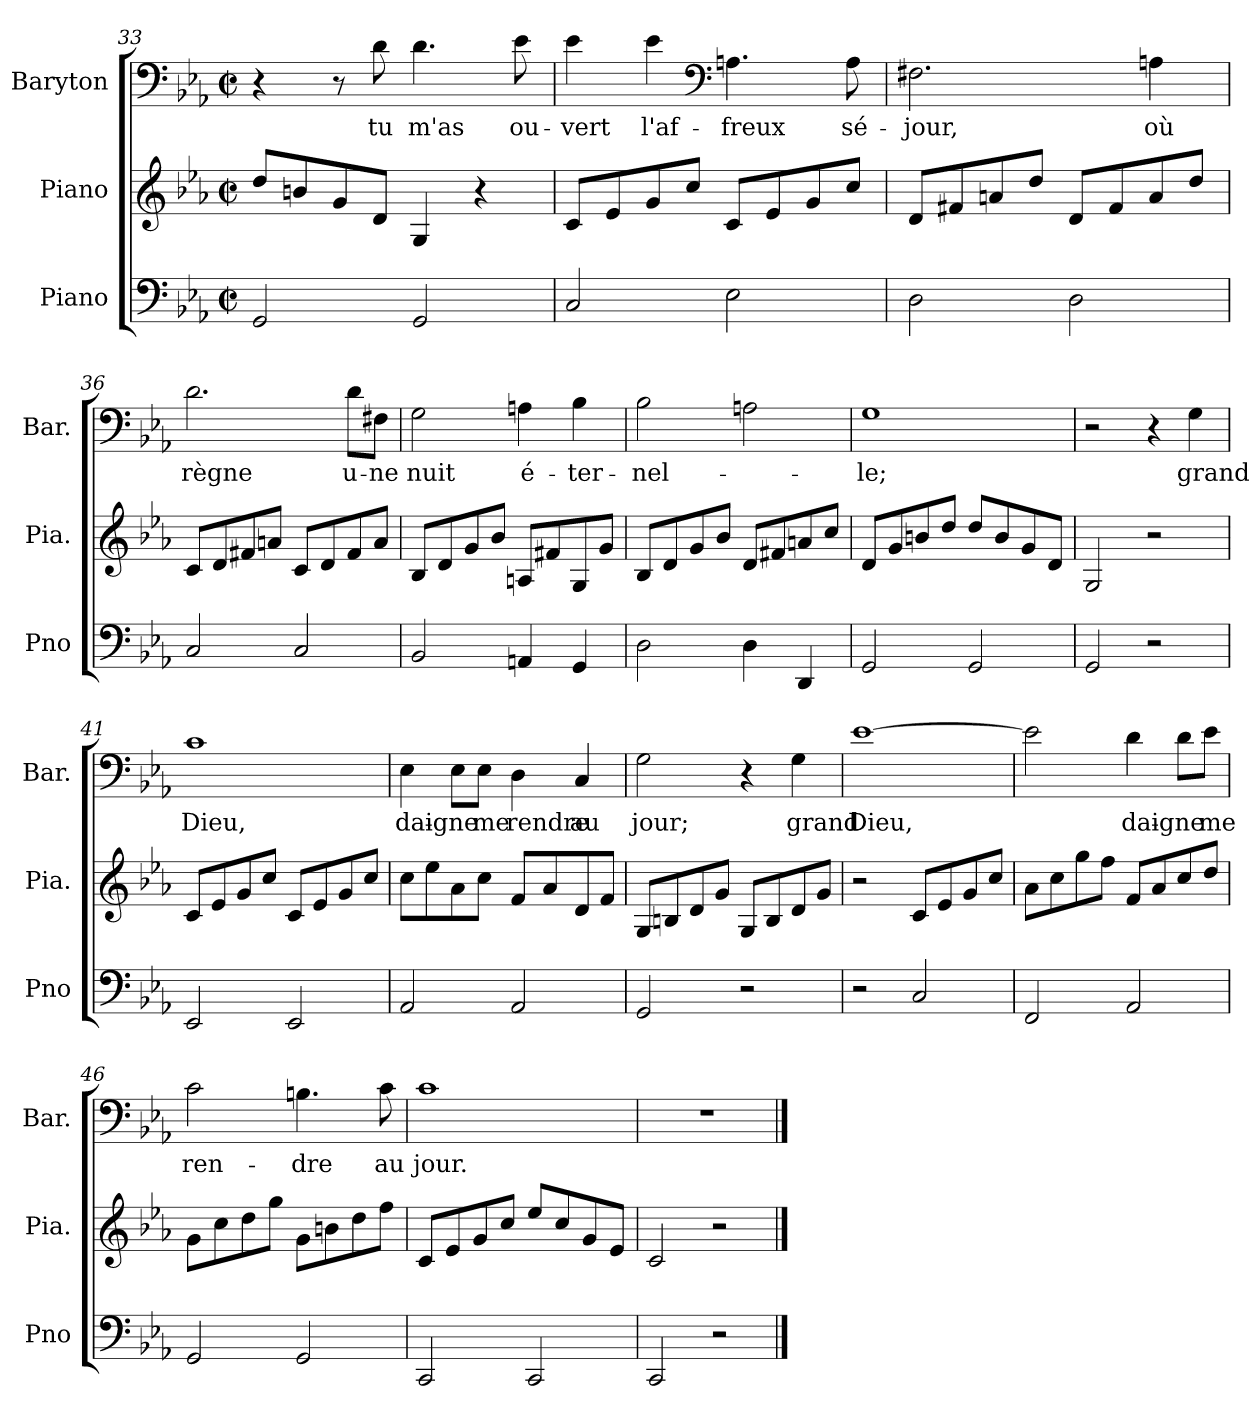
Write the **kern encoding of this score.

**kern	**kern	**kern	**text
*part3	*part2	*part1	*part1
*staff3	*staff2	*staff1	*staff1
*I"Piano	*I"Piano	*I"Baryton	*
*I'Pno	*I'Pia.	*I'Bar.	*
!!LO:LB:g=z
*clefF4	*clefG2	*clefF4	*
*k[b-e-a-]	*k[b-e-a-]	*k[b-e-a-]	*
*M2/2	*M2/2	*M2/2	*
*met(c|)	*met(c|)	*met(c|)	*
=33	=33	=33	=33
2GG/	8dd/L	4r	.
.	8bn/	.	.
.	8g/	8r	.
!	!	!	!LO:LY:b
.	8d/J	8d\	tu
!	!	!	!LO:LY:b
2GG/	4G/	4.d\	m'as
.	4r	.	.
!	!	!	!LO:LY:b
.	.	8e-\	ou-
=34	=34	=34	=34
!	!	!	!LO:LY:b
2C/	8c/L	4e-\	-vert
.	8e-/	.	.
!	!	!	!LO:LY:b
.	8g/	4e-\	l'af-
.	8cc/J	.	.
*	*	*clefF4	*
!	!	!	!LO:LY:b
2E-\	8c/L	4.An\	-freux
.	8e-/	.	.
.	8g/	.	.
!	!	!	!LO:LY:b
.	8cc/J	8A\	sé-
=35	=35	=35	=35
!	!	!	!LO:LY:b
2D\	8d/L	2.F#X\	-jour,
.	8f#X/	.	.
.	8an/	.	.
.	8dd/J	.	.
2D\	8d/L	.	.
.	8f#/	.	.
!	!	!	!LO:LY:b
.	8a/	4An\	où
.	8dd/J	.	.
=36	=36	=36	=36
!	!	!	!LO:LY:b
2C/	8c/L	2.d\	règne
.	8d/	.	.
.	8f#X/	.	.
.	8an/J	.	.
2C/	8c/L	.	.
.	8d/	.	.
!	!	!	!LO:LY:b
.	8f#/	8d\L	u-
!	!	!	!LO:LY:b
.	8a/J	8F#X\J	-ne
!!LO:PB:g=z
=37	=37	=37	=37
!	!	!	!LO:LY:b
2BB-/	8B-/L	2G\	nuit
.	8d/	.	.
.	8g/	.	.
.	8b-/J	.	.
!	!	!	!LO:LY:b
4AAn/	8An/L	4An\	é-
.	8f#X/	.	.
!	!	!	!LO:LY:b
4GG/	8G/	4B-\	-ter-
.	8g/J	.	.
=38	=38	=38	=38
!	!	!	!LO:LY:b
2D\	8B-/L	2B-\	-nel-
.	8d/	.	.
.	8g/	.	.
.	8b-/J	.	.
4D\	8d/L	2An\	.
.	8f#X/	.	.
4DD/	8an/	.	.
.	8cc/J	.	.
=39	=39	=39	=39
!	!	!	!LO:LY:b
2GG/	8d/L	1G	-le;
.	8g/	.	.
.	8bn/	.	.
.	8dd/J	.	.
2GG/	8dd/L	.	.
.	8b/	.	.
.	8g/	.	.
.	8d/J	.	.
=40	=40	=40	=40
2GG/	2G/	2r	.
2r	2r	4r	.
!	!	!	!LO:LY:b
.	.	4G\	grand
!!LO:LB:g=z
=41	=41	=41	=41
!	!	!	!LO:LY:b
2EE-/	8c/L	1c	Dieu,
.	8e-/	.	.
.	8g/	.	.
.	8cc/J	.	.
2EE-/	8c/L	.	.
.	8e-/	.	.
.	8g/	.	.
.	8cc/J	.	.
=42	=42	=42	=42
!	!	!	!LO:LY:b
2AA-/	8cc\L	4E-\	dai-
.	8ee-\	.	.
!	!	!	!LO:LY:b
.	8a-\	8E-\L	-gne
!	!	!	!LO:LY:b
.	8cc\J	8E-\J	me
!	!	!	!LO:LY:b
2AA-/	8f/L	4D\	rendre
.	8a-/	.	.
!	!	!	!LO:LY:b
.	8d/	4C/	au
.	8f/J	.	.
=43	=43	=43	=43
!	!	!	!LO:LY:b
2GG/	8G/L	2G\	jour;
.	8Bn/	.	.
.	8d/	.	.
.	8g/J	.	.
2r	8G/L	4r	.
.	8B/	.	.
!	!	!	!LO:LY:b
.	8d/	4G\	grand
.	8g/J	.	.
=44	=44	=44	=44
!	!	!	!LO:LY:b
2r	2r	[1e-	Dieu,
2C/	8c/L	.	.
.	8e-/	.	.
.	8g/	.	.
.	8cc/J	.	.
!!LO:LB:g=z
=45	=45	=45	=45
2FF/	8a-\L	2e-\]	.
.	8cc\	.	.
.	8gg\	.	.
.	8ff\J	.	.
!	!	!	!LO:LY:b
2AA-/	8f/L	4d\	dai-
.	8a-/	.	.
!	!	!	!LO:LY:b
.	8cc/	8d\L	-gne
!	!	!	!LO:LY:b
.	8dd/J	8e-\J	me
=46	=46	=46	=46
!	!	!	!LO:LY:b
2GG/	8g\L	2c\	ren-
.	8cc\	.	.
.	8dd\	.	.
.	8gg\J	.	.
!	!	!	!LO:LY:b
2GG/	8g\L	4.Bn\	-dre
.	8bn\	.	.
.	8dd\	.	.
!	!	!	!LO:LY:b
.	8ff\J	8c\	au
=47	=47	=47	=47
!	!	!	!LO:LY:b
2CC/	8c/L	1c	jour.
.	8e-/	.	.
.	8g/	.	.
.	8cc/J	.	.
2CC/	8ee-/L	.	.
.	8cc/	.	.
.	8g/	.	.
.	8e-/J	.	.
=48	=48	=48	=48
2CC/	2c/	1r	.
2r	2r	.	.
==	==	==	==
*-	*-	*-	*-
